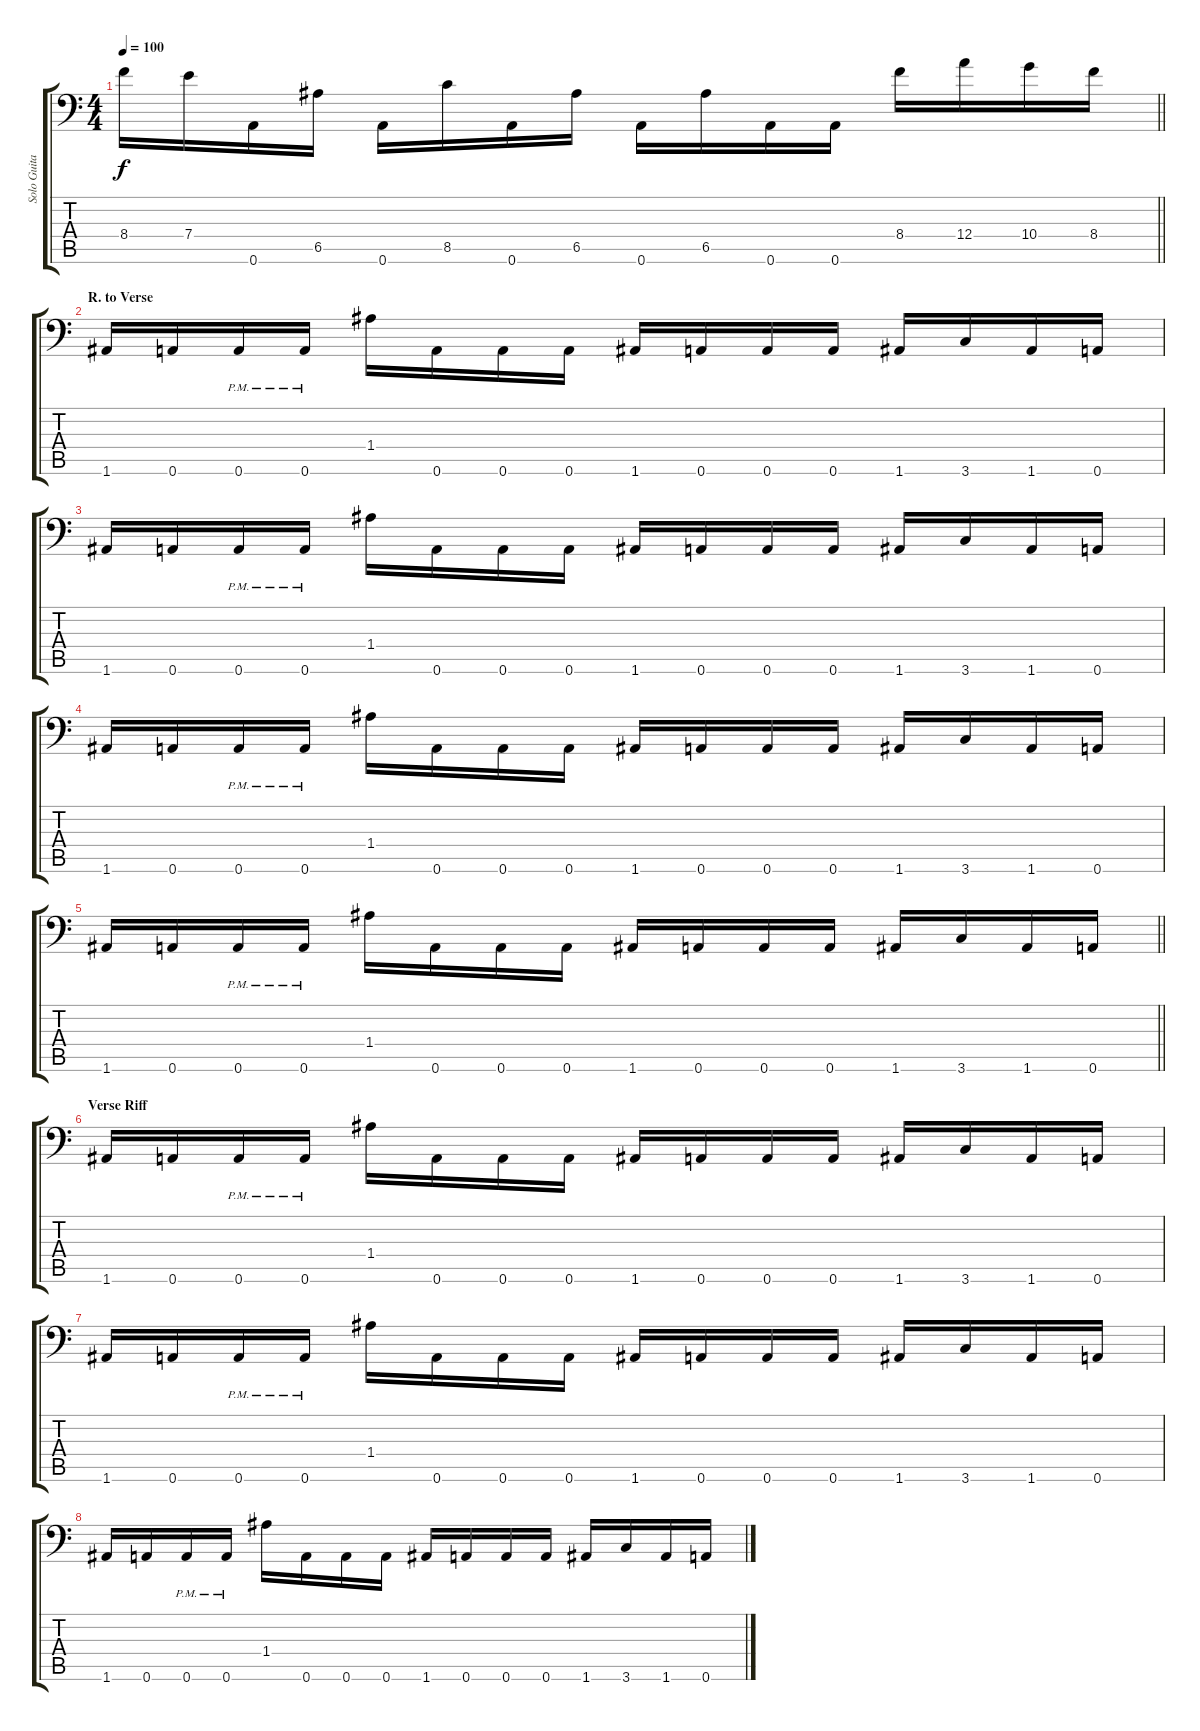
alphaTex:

\track ("Solo Guitar" "Solo Guita") {instrument distortionguitar}
\staff {score tabs}
\tuning (B3 Gb3 D3 A2 E2 A1) {hide}
\ts (4 4)
\tempo 100
\clef f4
\barLineRight lightlight
\ks c
8.4.16{dy f} 7.4.16 0.6.16 6.5.16 0.6.16 8.5.16 0.6.16 6.5.16 0.6.16 6.5.16 0.6.16 0.6.16 8.4.16 12.4.16 10.4.16 8.4.16 |
\section ("" "R. to Verse")
1.6.16 0.6.16 0.6{pm}.16 0.6{pm}.16 1.4.16 0.6.16 0.6.16 0.6.16 1.6.16 0.6.16 0.6.16 0.6.16 1.6.16 3.6.16 1.6.16 0.6.16 |
1.6.16 0.6.16 0.6{pm}.16 0.6{pm}.16 1.4.16 0.6.16 0.6.16 0.6.16 1.6.16 0.6.16 0.6.16 0.6.16 1.6.16 3.6.16 1.6.16 0.6.16 |
1.6.16 0.6.16 0.6{pm}.16 0.6{pm}.16 1.4.16 0.6.16 0.6.16 0.6.16 1.6.16 0.6.16 0.6.16 0.6.16 1.6.16 3.6.16 1.6.16 0.6.16 |
\barLineRight lightlight
1.6.16 0.6.16 0.6{pm}.16 0.6{pm}.16 1.4.16 0.6.16 0.6.16 0.6.16 1.6.16 0.6.16 0.6.16 0.6.16 1.6.16 3.6.16 1.6.16 0.6.16 |
\section ("" "Verse Riff")
1.6.16 0.6.16 0.6{pm}.16 0.6{pm}.16 1.4.16 0.6.16 0.6.16 0.6.16 1.6.16 0.6.16 0.6.16 0.6.16 1.6.16 3.6.16 1.6.16 0.6.16 |
1.6.16 0.6.16 0.6{pm}.16 0.6{pm}.16 1.4.16 0.6.16 0.6.16 0.6.16 1.6.16 0.6.16 0.6.16 0.6.16 1.6.16 3.6.16 1.6.16 0.6.16 |
1.6.16 0.6.16 0.6{pm}.16 0.6{pm}.16 1.4.16 0.6.16 0.6.16 0.6.16 1.6.16 0.6.16 0.6.16 0.6.16 1.6.16 3.6.16 1.6.16 0.6.16
